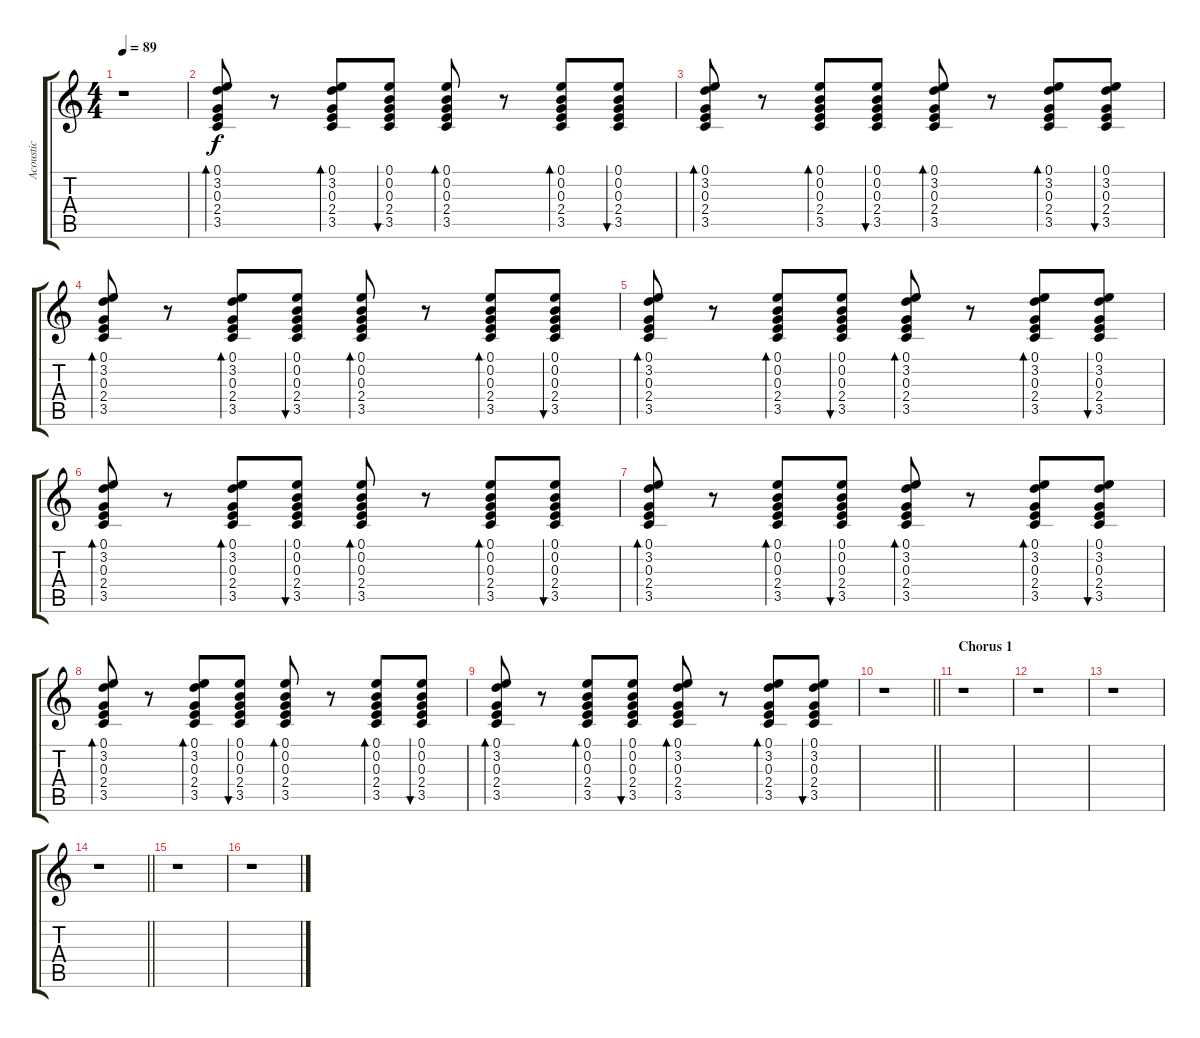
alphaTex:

\track ("Acoustic" "Acoustic") {instrument acousticguitarsteel}
\staff {score tabs}
\tuning (E4 B3 G3 D3 A2 E2) {hide}
\ts (4 4)
\tempo 89
\clef g2
\ks c
r.1{dy f} |
(0.1 3.2 0.3 2.4 3.5).8{bd 60} r.8 (0.1 3.2 0.3 2.4 3.5).8{bd 60} (0.1 0.2 0.3 2.4 3.5).8{bu 60} (0.1 0.2 0.3 2.4 3.5).8{bd 60} r.8 (0.1 0.2 0.3 2.4 3.5).8{bd 60} (0.1 0.2 0.3 2.4 3.5).8{bu 60} |
(0.1 3.2 0.3 2.4 3.5).8{bd 60} r.8 (0.1 0.2 0.3 2.4 3.5).8{bd 60} (0.1 0.2 0.3 2.4 3.5).8{bu 60} (0.1 3.2 0.3 2.4 3.5).8{bd 60} r.8 (0.1 3.2 0.3 2.4 3.5).8{bd 60} (0.1 3.2 0.3 2.4 3.5).8{bu 60} |
(0.1 3.2 0.3 2.4 3.5).8{bd 60} r.8 (0.1 3.2 0.3 2.4 3.5).8{bd 60} (0.1 0.2 0.3 2.4 3.5).8{bu 60} (0.1 0.2 0.3 2.4 3.5).8{bd 60} r.8 (0.1 0.2 0.3 2.4 3.5).8{bd 60} (0.1 0.2 0.3 2.4 3.5).8{bu 60} |
(0.1 3.2 0.3 2.4 3.5).8{bd 60} r.8 (0.1 0.2 0.3 2.4 3.5).8{bd 60} (0.1 0.2 0.3 2.4 3.5).8{bu 60} (0.1 3.2 0.3 2.4 3.5).8{bd 60} r.8 (0.1 3.2 0.3 2.4 3.5).8{bd 60} (0.1 3.2 0.3 2.4 3.5).8{bu 60} |
(0.1 3.2 0.3 2.4 3.5).8{bd 60} r.8 (0.1 3.2 0.3 2.4 3.5).8{bd 60} (0.1 0.2 0.3 2.4 3.5).8{bu 60} (0.1 0.2 0.3 2.4 3.5).8{bd 60} r.8 (0.1 0.2 0.3 2.4 3.5).8{bd 60} (0.1 0.2 0.3 2.4 3.5).8{bu 60} |
(0.1 3.2 0.3 2.4 3.5).8{bd 60} r.8 (0.1 0.2 0.3 2.4 3.5).8{bd 60} (0.1 0.2 0.3 2.4 3.5).8{bu 60} (0.1 3.2 0.3 2.4 3.5).8{bd 60} r.8 (0.1 3.2 0.3 2.4 3.5).8{bd 60} (0.1 3.2 0.3 2.4 3.5).8{bu 60} |
(0.1 3.2 0.3 2.4 3.5).8{bd 60} r.8 (0.1 3.2 0.3 2.4 3.5).8{bd 60} (0.1 0.2 0.3 2.4 3.5).8{bu 60} (0.1 0.2 0.3 2.4 3.5).8{bd 60} r.8 (0.1 0.2 0.3 2.4 3.5).8{bd 60} (0.1 0.2 0.3 2.4 3.5).8{bu 60} |
(0.1 3.2 0.3 2.4 3.5).8{bd 60} r.8 (0.1 0.2 0.3 2.4 3.5).8{bd 60} (0.1 0.2 0.3 2.4 3.5).8{bu 60} (0.1 3.2 0.3 2.4 3.5).8{bd 60} r.8 (0.1 3.2 0.3 2.4 3.5).8{bd 60} (0.1 3.2 0.3 2.4 3.5).8{bu 60} |
\barLineRight lightlight
r.1 |
\section ("" "Chorus 1")
r.1 |
r.1 |
r.1 |
\barLineRight lightlight
r.1 |
r.1 |
r.1
